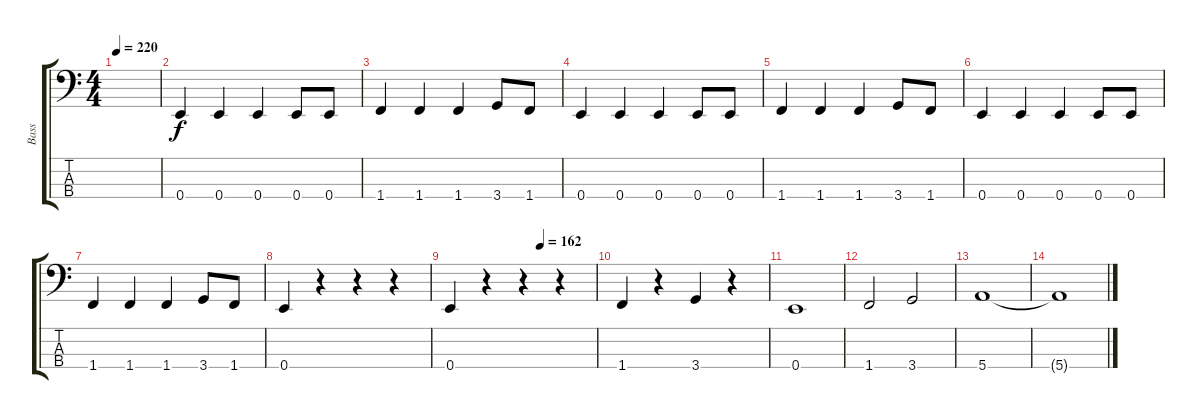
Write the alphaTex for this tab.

\track ("Bass" "Bass") {instrument electricbassfinger}
\staff {score tabs}
\tuning (G2 D2 A1 E1) {hide}
\ts (4 4)
\tempo 220
\clef f4
\ks c
|
0.4.4 0.4.4 0.4.4 0.4.8 0.4.8 |
1.4.4 1.4.4 1.4.4 3.4.8 1.4.8 |
0.4.4 0.4.4 0.4.4 0.4.8 0.4.8 |
1.4.4 1.4.4 1.4.4 3.4.8 1.4.8 |
0.4.4 0.4.4 0.4.4 0.4.8 0.4.8 |
1.4.4 1.4.4 1.4.4 3.4.8 1.4.8 |
0.4.4 r.4 r.4 r.4 |
\tempo (162 0.625)
0.4.4 r.4 r.4 r.4 |
1.4.4 r.4 3.4.4 r.4 |
0.4.1 |
1.4.2 3.4.2 |
5.4.1 |
5.4{t}.1
